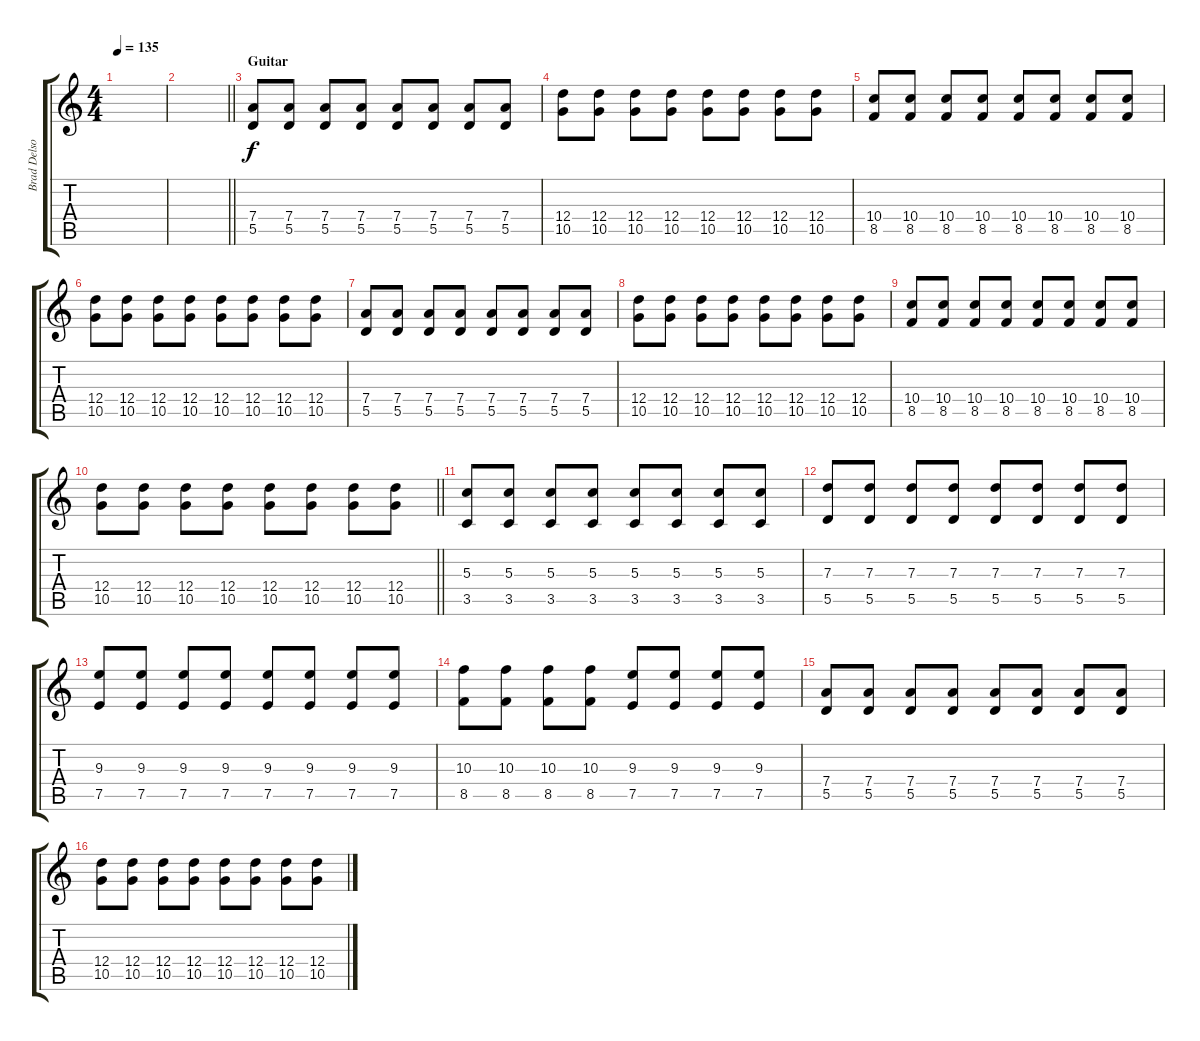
\track ("Brad Delson - Guitar" "Brad Delso") {instrument overdrivenguitar}
\staff {score tabs}
\tuning (E4 B3 G3 D3 A2 E2) {hide}
\ts (4 4)
\tempo 135
\clef g2
\ks c
|
\barLineRight lightlight
|
\section ("" "Guitar")
(7.4 5.5).8 (7.4 5.5).8 (7.4 5.5).8 (7.4 5.5).8 (7.4 5.5).8 (7.4 5.5).8 (7.4 5.5).8 (7.4 5.5).8 |
(12.4 10.5).8 (12.4 10.5).8 (12.4 10.5).8 (12.4 10.5).8 (12.4 10.5).8 (12.4 10.5).8 (12.4 10.5).8 (12.4 10.5).8 |
(10.4 8.5).8 (10.4 8.5).8 (10.4 8.5).8 (10.4 8.5).8 (10.4 8.5).8 (10.4 8.5).8 (10.4 8.5).8 (10.4 8.5).8 |
(12.4 10.5).8 (12.4 10.5).8 (12.4 10.5).8 (12.4 10.5).8 (12.4 10.5).8 (12.4 10.5).8 (12.4 10.5).8 (12.4 10.5).8 |
(7.4 5.5).8 (7.4 5.5).8 (7.4 5.5).8 (7.4 5.5).8 (7.4 5.5).8 (7.4 5.5).8 (7.4 5.5).8 (7.4 5.5).8 |
(12.4 10.5).8 (12.4 10.5).8 (12.4 10.5).8 (12.4 10.5).8 (12.4 10.5).8 (12.4 10.5).8 (12.4 10.5).8 (12.4 10.5).8 |
(10.4 8.5).8 (10.4 8.5).8 (10.4 8.5).8 (10.4 8.5).8 (10.4 8.5).8 (10.4 8.5).8 (10.4 8.5).8 (10.4 8.5).8 |
\barLineRight lightlight
(12.4 10.5).8 (12.4 10.5).8 (12.4 10.5).8 (12.4 10.5).8 (12.4 10.5).8 (12.4 10.5).8 (12.4 10.5).8 (12.4 10.5).8 |
\section ("" "")
(5.3 3.5).8 (5.3 3.5).8 (5.3 3.5).8 (5.3 3.5).8 (5.3 3.5).8 (5.3 3.5).8 (5.3 3.5).8 (5.3 3.5).8 |
(7.3 5.5).8 (7.3 5.5).8 (7.3 5.5).8 (7.3 5.5).8 (7.3 5.5).8 (7.3 5.5).8 (7.3 5.5).8 (7.3 5.5).8 |
(9.3 7.5).8 (9.3 7.5).8 (9.3 7.5).8 (9.3 7.5).8 (9.3 7.5).8 (9.3 7.5).8 (9.3 7.5).8 (9.3 7.5).8 |
(10.3 8.5).8 (10.3 8.5).8 (10.3 8.5).8 (10.3 8.5).8 (9.3 7.5).8 (9.3 7.5).8 (9.3 7.5).8 (9.3 7.5).8 |
(7.4 5.5).8 (7.4 5.5).8 (7.4 5.5).8 (7.4 5.5).8 (7.4 5.5).8 (7.4 5.5).8 (7.4 5.5).8 (7.4 5.5).8 |
(12.4 10.5).8 (12.4 10.5).8 (12.4 10.5).8 (12.4 10.5).8 (12.4 10.5).8 (12.4 10.5).8 (12.4 10.5).8 (12.4 10.5).8
